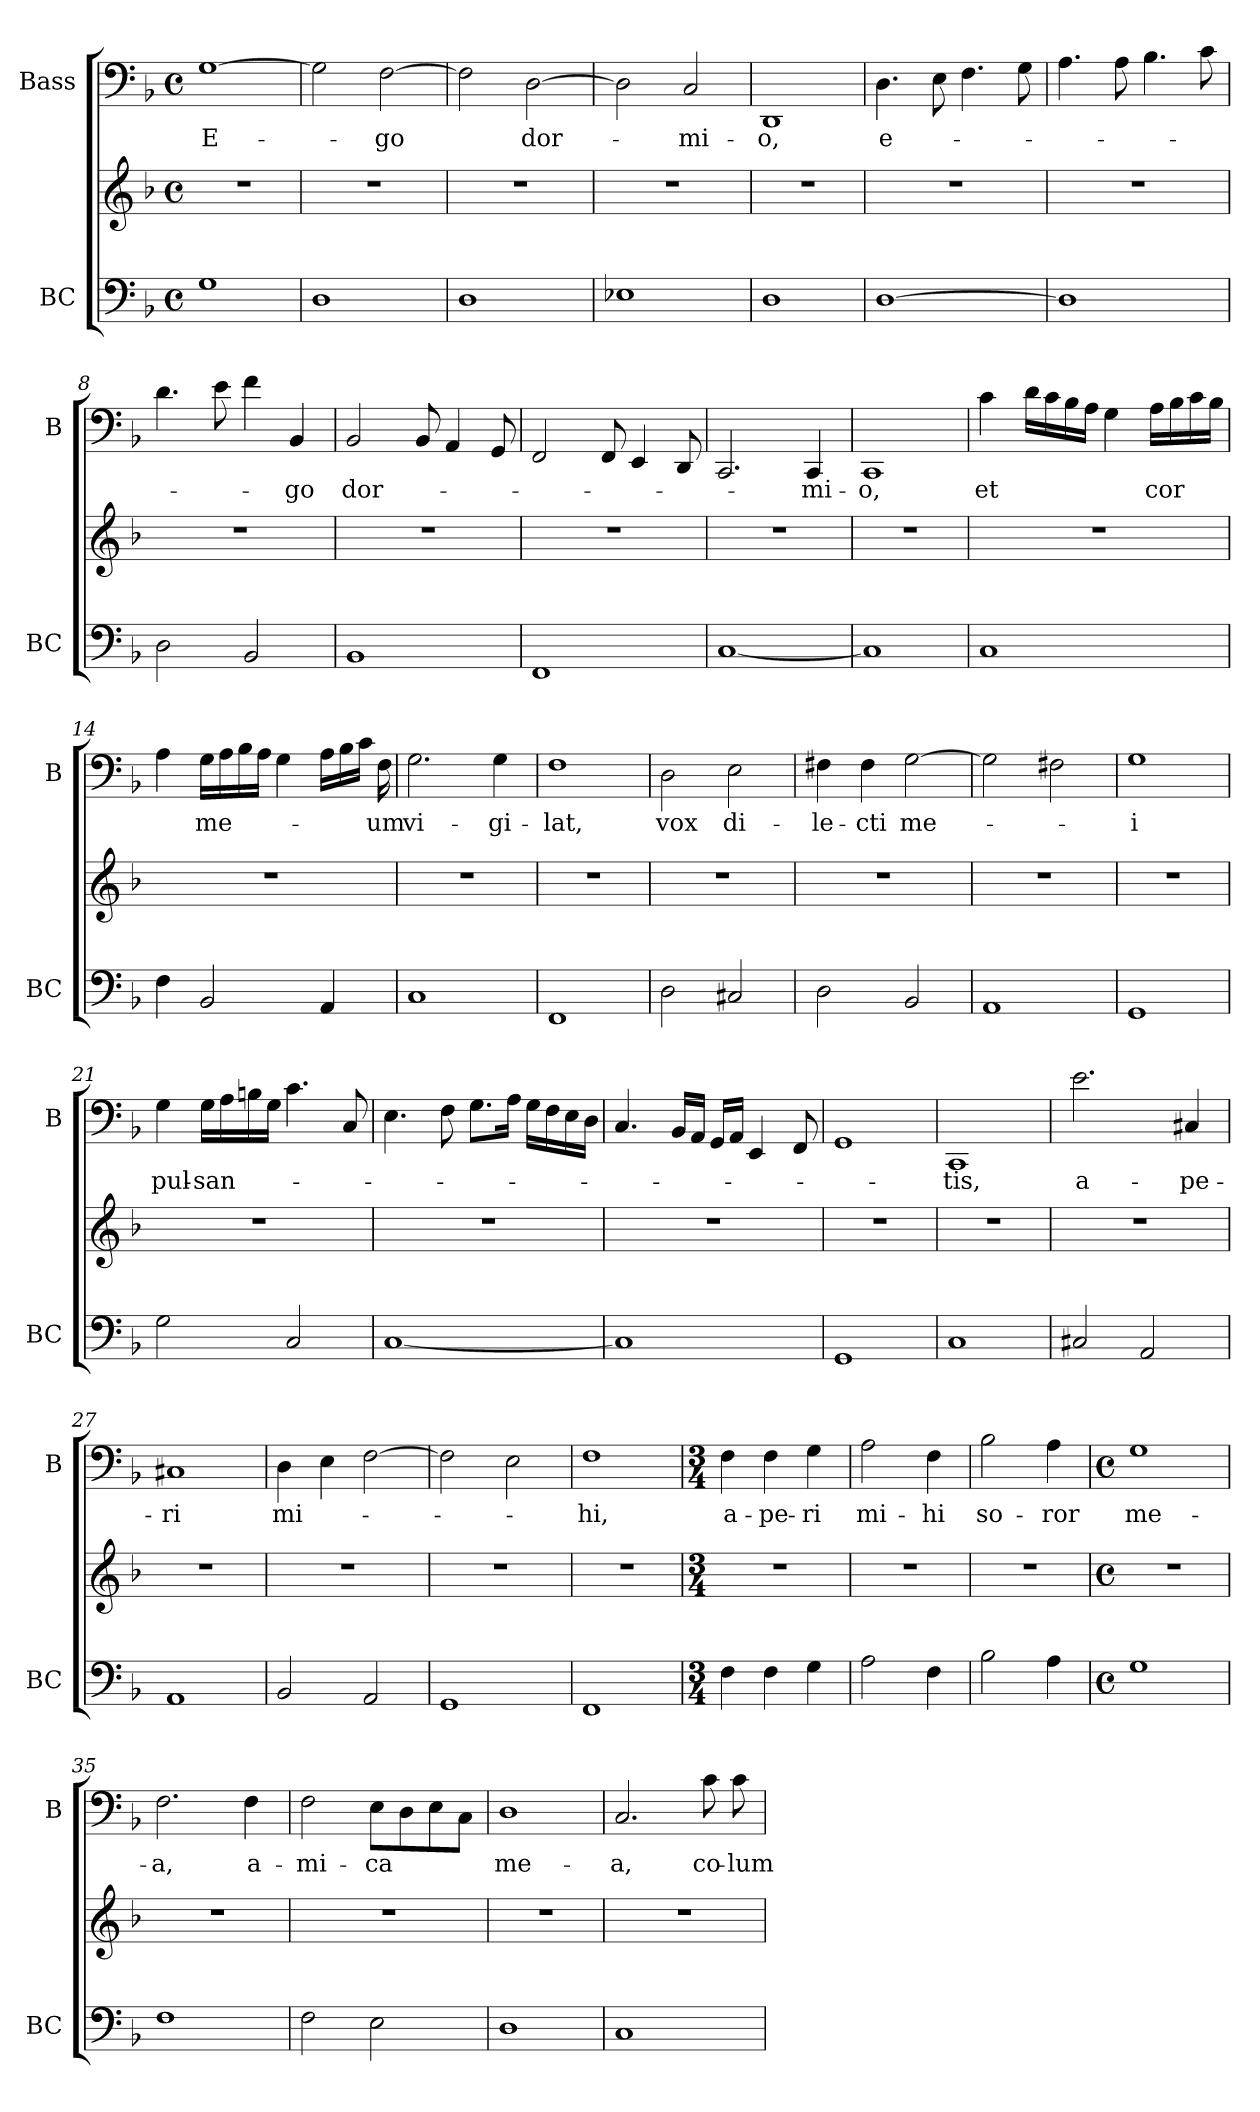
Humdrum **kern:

**kern	**kern	**kern	**text
*part2	*part2	*part1	*part1
*staff3	*staff2	*staff1	*staff1
*I"BC	*	*I"Bass	*
*I'BC	*	*I'B	*
*clefF4	*clefG2	*clefF4	*
*k[b-]	*k[b-]	*k[b-]	*
*F:	*F:	*F:	*
*M4/4	*M4/4	*M4/4	*
*met(c)	*met(c)	*met(c)	*
=1	=1	=1	=1
!	!	!	!LO:LY:b
1G	1r	[1G	E-
=2	=2	=2	=2
1D	1r	2G\]	.
!	!	!	!LO:LY:b
.	.	[2F\	-go
=3	=3	=3	=3
1D	1r	2F\]	.
!	!	!	!LO:LY:b
.	.	[2D\	dor-
=4	=4	=4	=4
1E-X	1r	2D\]	.
!	!	!	!LO:LY:b
.	.	2C/	-mi-
=5	=5	=5	=5
!	!	!	!LO:LY:b
1D	1r	1DD	-o,
=6	=6	=6	=6
!	!	!	!LO:LY:b
[1D	1r	4.D\	e-
.	.	8E\	.
.	.	4.F\	.
.	.	8G\	.
=7	=7	=7	=7
1D]	1r	4.A\	.
.	.	8A\	.
.	.	4.B-\	.
.	.	8c\	.
!!LO:LB:g=z
=8	=8	=8	=8
2D\	1r	4.d\	.
.	.	8e\	.
2BB-/	.	4f\	.
!	!	!	!LO:LY:b
.	.	4BB-/	-go
=9	=9	=9	=9
!	!	!	!LO:LY:b
1BB-	1r	2BB-/	dor-
.	.	8BB-/	.
.	.	4AA/	.
.	.	8GG/	.
=10	=10	=10	=10
1FF	1r	2FF/	.
.	.	8FF/	.
.	.	4EE/	.
.	.	8DD/	.
=11	=11	=11	=11
[1C	1r	2.CC/	.
!	!	!	!LO:LY:b
.	.	4CC/	-mi-
=12	=12	=12	=12
!	!	!	!LO:LY:b
1C]	1r	1CC	-o,
=13	=13	=13	=13
!	!	!	!LO:LY:b
1C	1r	4c\	et
.	.	16d\LL	.
.	.	16c\	.
.	.	16B-\	.
.	.	16A\JJ	.
.	.	4G\	.
!	!	!	!LO:LY:b
.	.	16A\LL	cor
.	.	16B-\	.
.	.	16c\	.
.	.	16B-\JJ	.
!!LO:LB:g=z
=14	=14	=14	=14
4F\	1r	4A\	.
!	!	!	!LO:LY:b
2BB-/	.	16G\LL	me-
.	.	16A\	.
.	.	16B-\	.
.	.	16A\JJ	.
.	.	4G\	.
4AA/	.	16A\LL	.
.	.	16B-\	.
.	.	16c\JJ	.
!	!	!	!LO:LY:b
.	.	16F\	-um
=15	=15	=15	=15
!	!	!	!LO:LY:b
1C	1r	2.G\	vi-
!	!	!	!LO:LY:b
.	.	4G\	-gi-
=16	=16	=16	=16
!	!	!	!LO:LY:b
1FF	1r	1F	-lat,
=17	=17	=17	=17
!	!	!	!LO:LY:b
2D\	1r	2D\	vox
!	!	!	!LO:LY:b
2C#X/	.	2E\	di-
=18	=18	=18	=18
!	!	!	!LO:LY:b
2D\	1r	4F#X\	-le-
!	!	!	!LO:LY:b
.	.	4F#\	-cti
!	!	!	!LO:LY:b
2BB-/	.	[2G\	me-
=19	=19	=19	=19
1AA	1r	2G\]	.
.	.	2F#X\	.
!!LO:PB:g=z
=20	=20	=20	=20
!	!	!	!LO:LY:b
1GG	1r	1G	-i
=21	=21	=21	=21
!	!	!	!LO:LY:b
2G\	1r	4G\	pul-
!	!	!	!LO:LY:b
.	.	16G\LL	-san-
.	.	16A\	.
.	.	16Bn\	.
.	.	16G\JJ	.
2C/	.	4.c\	.
.	.	8C/	.
=22	=22	=22	=22
[1C	1r	4.E\	.
.	.	8F\	.
.	.	8.G\L	.
.	.	16A\Jk	.
.	.	16G\LL	.
.	.	16F\	.
.	.	16E\	.
.	.	16D\JJ	.
=23	=23	=23	=23
1C]	1r	4.C/	.
.	.	16BB-/LL	.
.	.	16AA/JJ	.
.	.	16GG/LL	.
.	.	16AA/JJ	.
.	.	4EE/	.
.	.	8FF/	.
=24	=24	=24	=24
1GG	1r	1GG	.
!!LO:LB:g=z
=25	=25	=25	=25
!	!	!	!LO:LY:b
1C	1r	1CC	-tis,
=26	=26	=26	=26
!	!	!	!LO:LY:b
2C#X/	1r	2.e\	a-
2AA/	.	.	.
!	!	!	!LO:LY:b
.	.	4C#X/	-pe-
=27	=27	=27	=27
!	!	!	!LO:LY:b
1AA	1r	1C#X	-ri
=28	=28	=28	=28
!	!	!	!LO:LY:b
2BB-/	1r	4D\	mi-
.	.	4E\	.
2AA/	.	[2F\	.
=29	=29	=29	=29
1GG	1r	2F\]	.
.	.	2E\	.
=30	=30	=30	=30
!	!	!	!LO:LY:b
1FF	1r	1F	-hi,
!!LO:LB:g=z
=31	=31	=31	=31
*M3/4	*M3/4	*M3/4	*
!	!	!	!LO:LY:b
4F\	2.r	4F\	a-
!	!	!	!LO:LY:b
4F\	.	4F\	-pe-
!	!	!	!LO:LY:b
4G\	.	4G\	-ri
=32	=32	=32	=32
!	!	!	!LO:LY:b
2A\	2.r	2A\	mi-
!	!	!	!LO:LY:b
4F\	.	4F\	-hi
=33	=33	=33	=33
!	!	!	!LO:LY:b
2B-\	2.r	2B-\	so-
!	!	!	!LO:LY:b
4A\	.	4A\	-ror
=34	=34	=34	=34
*M4/4	*M4/4	*M4/4	*
*met(c)	*met(c)	*met(c)	*
!	!	!	!LO:LY:b
1G	1r	1G	me-
=35	=35	=35	=35
!	!	!	!LO:LY:b
1F	1r	2.F\	-a,
!	!	!	!LO:LY:b
.	.	4F\	a-
=36	=36	=36	=36
!	!	!	!LO:LY:b
2F\	1r	2F\	-mi-
!	!	!	!LO:LY:b
2E\	.	8E\L	-ca
.	.	8D\	.
.	.	8E\	.
.	.	8C\J	.
!!LO:LB:g=z
=37	=37	=37	=37
!	!	!	!LO:LY:b
1D	1r	1D	me-
=38	=38	=38	=38
!	!	!	!LO:LY:b
1C	1r	2.C/	-a,
!	!	!	!LO:LY:b
.	.	8c\	co-
!	!	!	!LO:LY:b
.	.	8c\	-lum-
=	=	=	=
*-	*-	*-	*-
